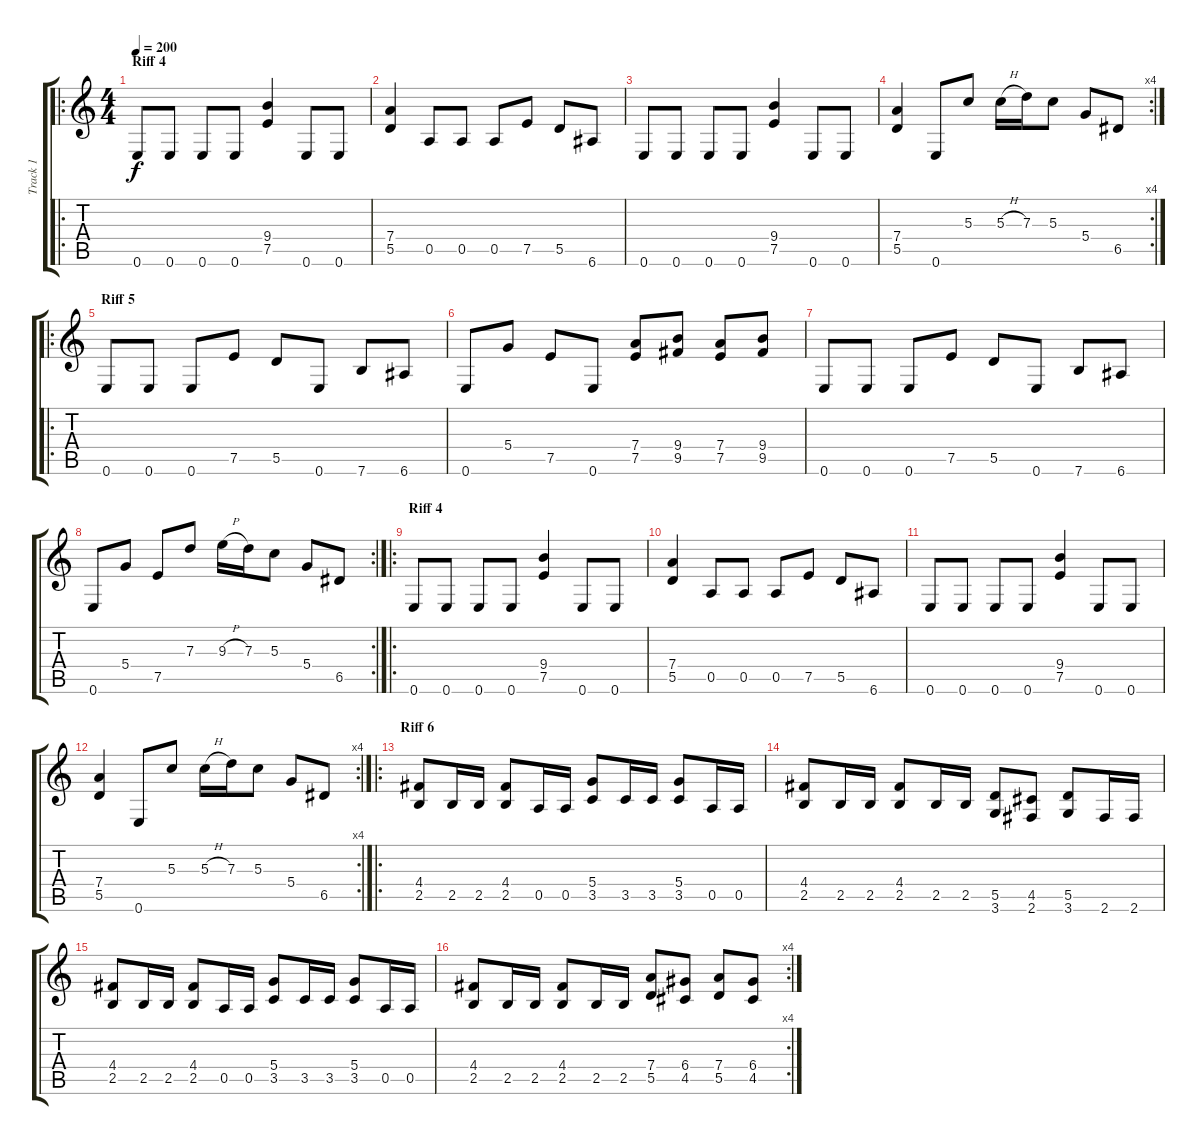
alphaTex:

\track ("Track 1" "Track 1") {instrument distortionguitar}
\staff {score tabs}
\tuning (E4 B3 G3 D3 A2 E2) {hide}
\ro
\ts (4 4)
\section ("" "Riff 4")
\tempo 200
\clef g2
\ks c
0.6.8{dy f} 0.6.8 0.6.8 0.6.8 (9.4 7.5).4 0.6.8 0.6.8 |
(7.4 5.5).4 0.5.8 0.5.8 0.5.8 7.5.8 5.5.8 6.6.8 |
0.6.8 0.6.8 0.6.8 0.6.8 (9.4 7.5).4 0.6.8 0.6.8 |
\rc 4
(7.4 5.5).4 0.6.8 5.3.8 5.3{h}.16 7.3.16 5.3.8 5.4.8 6.5.8 |
\ro
\section ("" "Riff 5")
0.6.8 0.6.8 0.6.8 7.5.8 5.5.8 0.6.8 7.6.8 6.6.8 |
0.6.8 5.4.8 7.5.8 0.6.8 (7.4 7.5).8 (9.4 9.5).8 (7.4 7.5).8 (9.4 9.5).8 |
0.6.8 0.6.8 0.6.8 7.5.8 5.5.8 0.6.8 7.6.8 6.6.8 |
\rc 2
0.6.8 5.4.8 7.5.8 7.3.8 9.3{h}.16 7.3.16 5.3.8 5.4.8 6.5.8 |
\ro
\section ("" "Riff 4")
0.6.8 0.6.8 0.6.8 0.6.8 (9.4 7.5).4 0.6.8 0.6.8 |
(7.4 5.5).4 0.5.8 0.5.8 0.5.8 7.5.8 5.5.8 6.6.8 |
0.6.8 0.6.8 0.6.8 0.6.8 (9.4 7.5).4 0.6.8 0.6.8 |
\rc 4
(7.4 5.5).4 0.6.8 5.3.8 5.3{h}.16 7.3.16 5.3.8 5.4.8 6.5.8 |
\ro
\section ("" "Riff 6")
(4.4 2.5).8 2.5.16 2.5.16 (4.4 2.5).8 0.5.16 0.5.16 (5.4 3.5).8 3.5.16 3.5.16 (5.4 3.5).8 0.5.16 0.5.16 |
(4.4 2.5).8 2.5.16 2.5.16 (4.4 2.5).8 2.5.16 2.5.16 (5.5 3.6).8 (4.5 2.6).8 (5.5 3.6).8 2.6.16 2.6.16 |
(4.4 2.5).8 2.5.16 2.5.16 (4.4 2.5).8 0.5.16 0.5.16 (5.4 3.5).8 3.5.16 3.5.16 (5.4 3.5).8 0.5.16 0.5.16 |
\rc 4
(4.4 2.5).8 2.5.16 2.5.16 (4.4 2.5).8 2.5.16 2.5.16 (7.4 5.5).8 (6.4 4.5).8 (7.4 5.5).8 (6.4 4.5).8
